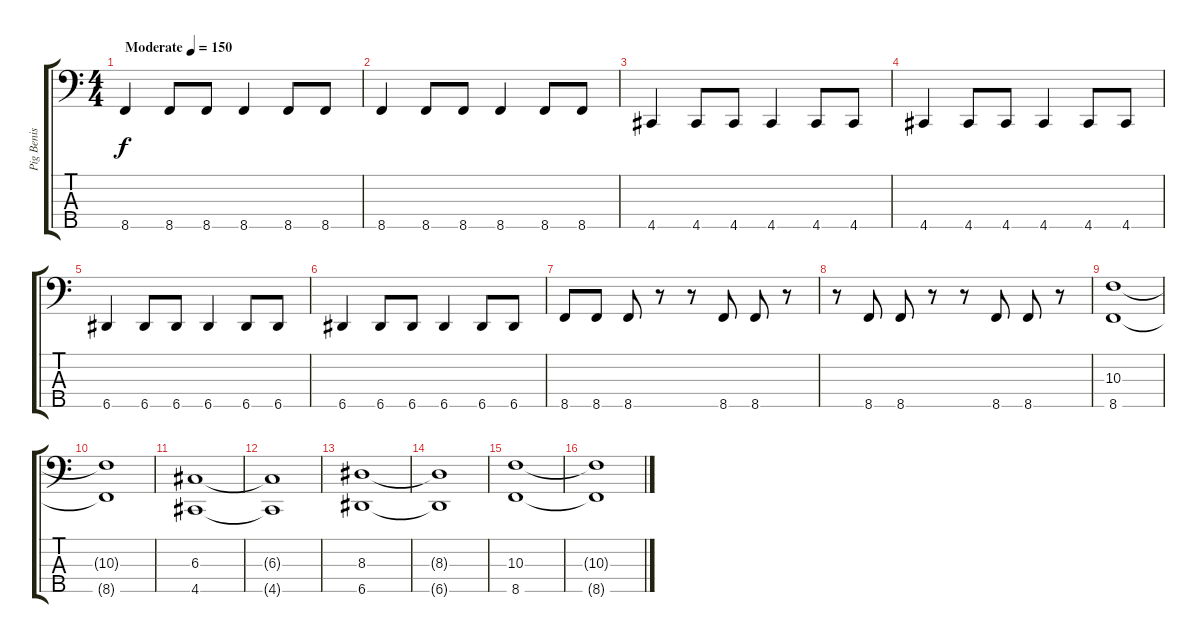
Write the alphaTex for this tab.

\track ("Pig Benis" "Pig Benis") {instrument electricbassfinger}
\staff {score tabs}
\tuning (F2 C2 G1 D1 A0) {hide}
\ts (4 4)
\tempo (150 "Moderate")
\clef f4
\ks c
8.5.4{dy f instrument electricbassfinger} 8.5.8 8.5.8 8.5.4 8.5.8 8.5.8 |
8.5.4 8.5.8 8.5.8 8.5.4 8.5.8 8.5.8 |
4.5.4 4.5.8 4.5.8 4.5.4 4.5.8 4.5.8 |
4.5.4 4.5.8 4.5.8 4.5.4 4.5.8 4.5.8 |
6.5.4 6.5.8 6.5.8 6.5.4 6.5.8 6.5.8 |
6.5.4 6.5.8 6.5.8 6.5.4 6.5.8 6.5.8 |
8.5.8 8.5.8 8.5.8 r.8 r.8 8.5.8 8.5.8 r.8 |
r.8 8.5.8 8.5.8 r.8 r.8 8.5.8 8.5.8 r.8 |
(10.3 8.5).1 |
(10.3{t} 8.5{t}).1 |
(6.3 4.5).1 |
(6.3{t} 4.5{t}).1 |
(8.3 6.5).1 |
(8.3{t} 6.5{t}).1 |
(10.3 8.5).1 |
(10.3{t} 8.5{t}).1
